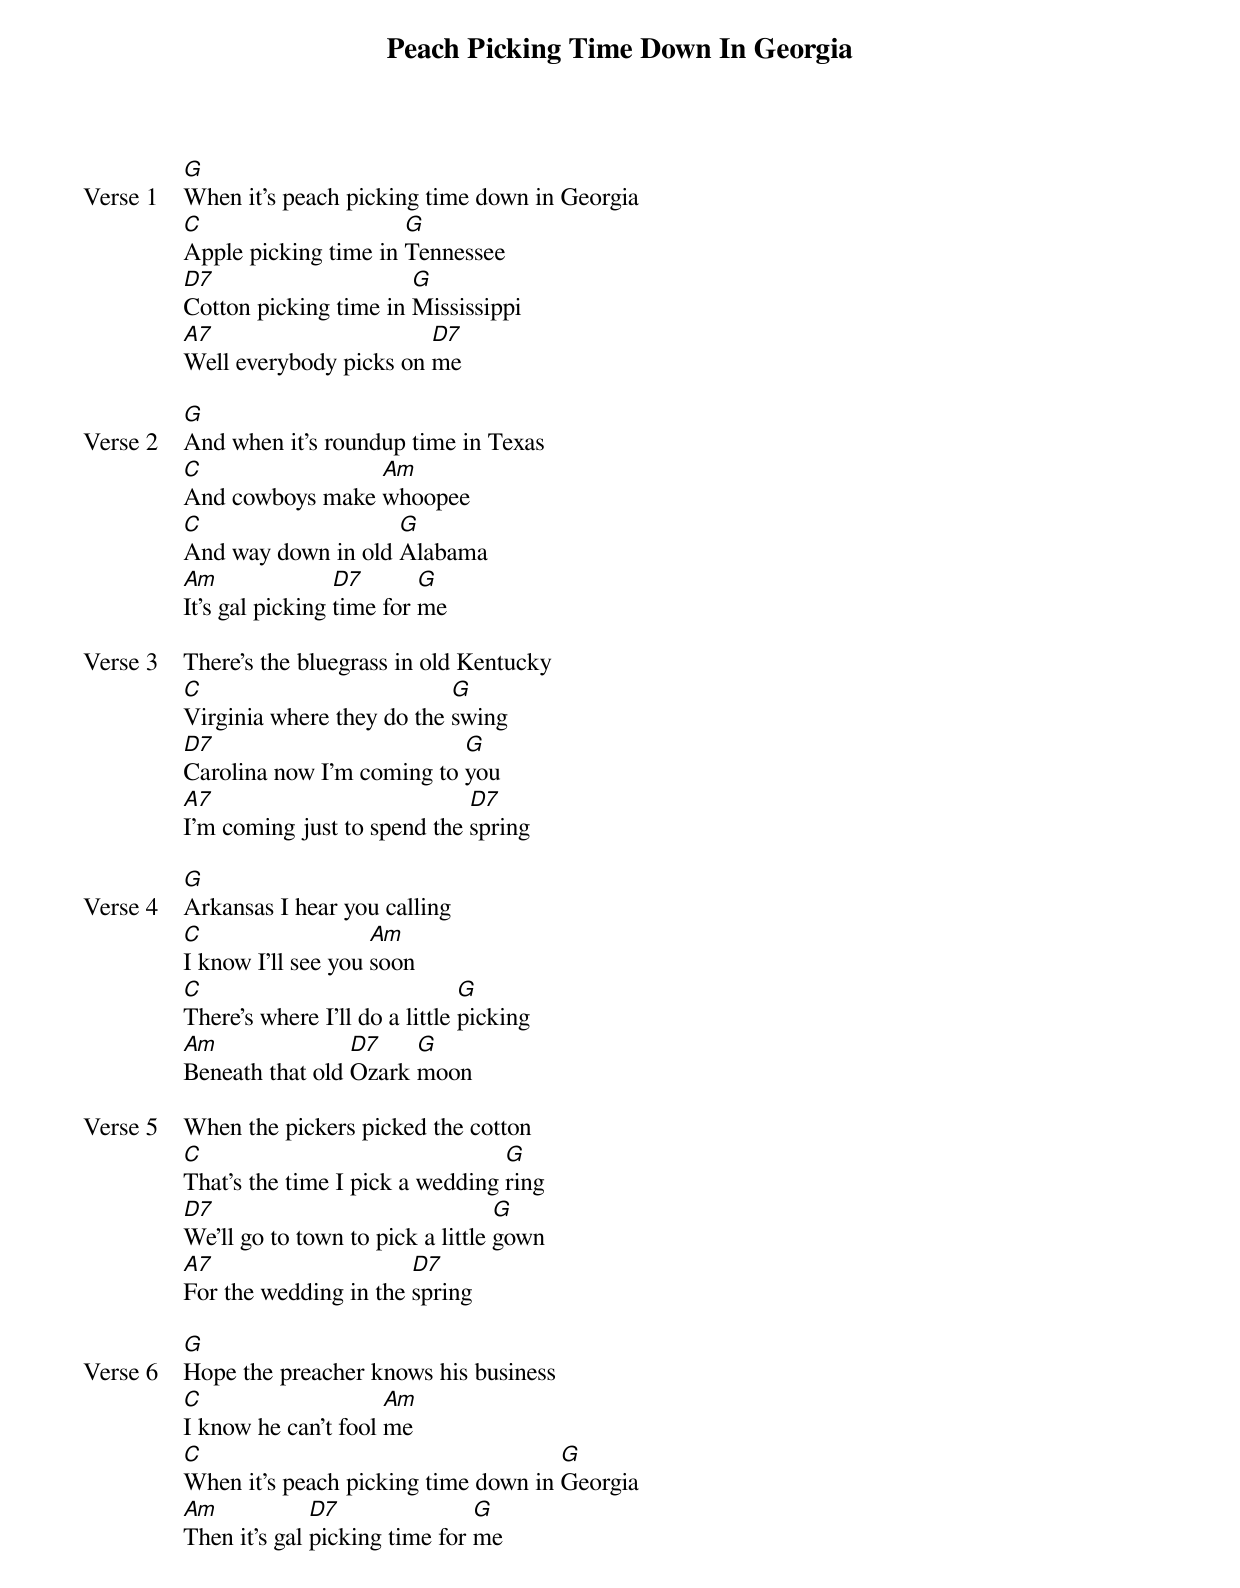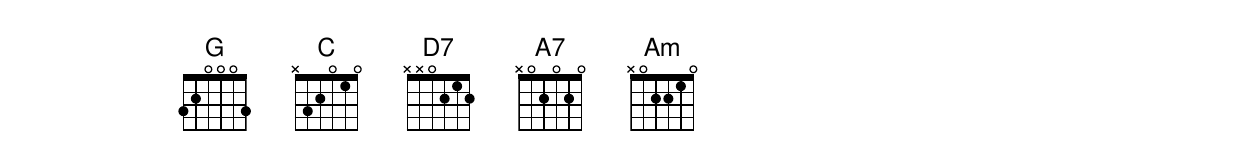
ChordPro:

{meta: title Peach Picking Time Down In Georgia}
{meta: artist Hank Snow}
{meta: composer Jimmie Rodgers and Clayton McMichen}

{start_of_verse: Verse 1}
[G]When it's peach picking time down in Georgia
[C]Apple picking time in [G]Tennessee
[D7]Cotton picking time in [G]Mississippi
[A7]Well everybody picks on [D7]me
{end_of_verse}

{start_of_verse: Verse 2}
[G]And when it's roundup time in Texas
[C]And cowboys make [Am]whoopee
[C]And way down in old [G]Alabama
[Am]It's gal picking [D7]time for [G]me
{end_of_verse}

{start_of_verse: Verse 3}
There's the bluegrass in old Kentucky
[C]Virginia where they do the [G]swing
[D7]Carolina now I'm coming to [G]you
[A7]I'm coming just to spend the [D7]spring
{end_of_verse}

{start_of_verse: Verse 4}
[G]Arkansas I hear you calling
[C]I know I'll see you [Am]soon
[C]There’s where I'll do a little [G]picking
[Am]Beneath that old [D7]Ozark [G]moon
{end_of_verse}

{start_of_verse: Verse 5}
When the pickers picked the cotton
[C]That's the time I pick a wedding [G]ring
[D7]We'll go to town to pick a little [G]gown
[A7]For the wedding in the [D7]spring
{end_of_verse}

{start_of_verse: Verse 6}
[G]Hope the preacher knows his business
[C]I know he can't fool [Am]me
[C]When it's peach picking time down in [G]Georgia
[Am]Then it's gal [D7]picking time for [G]me
{end_of_verse}
